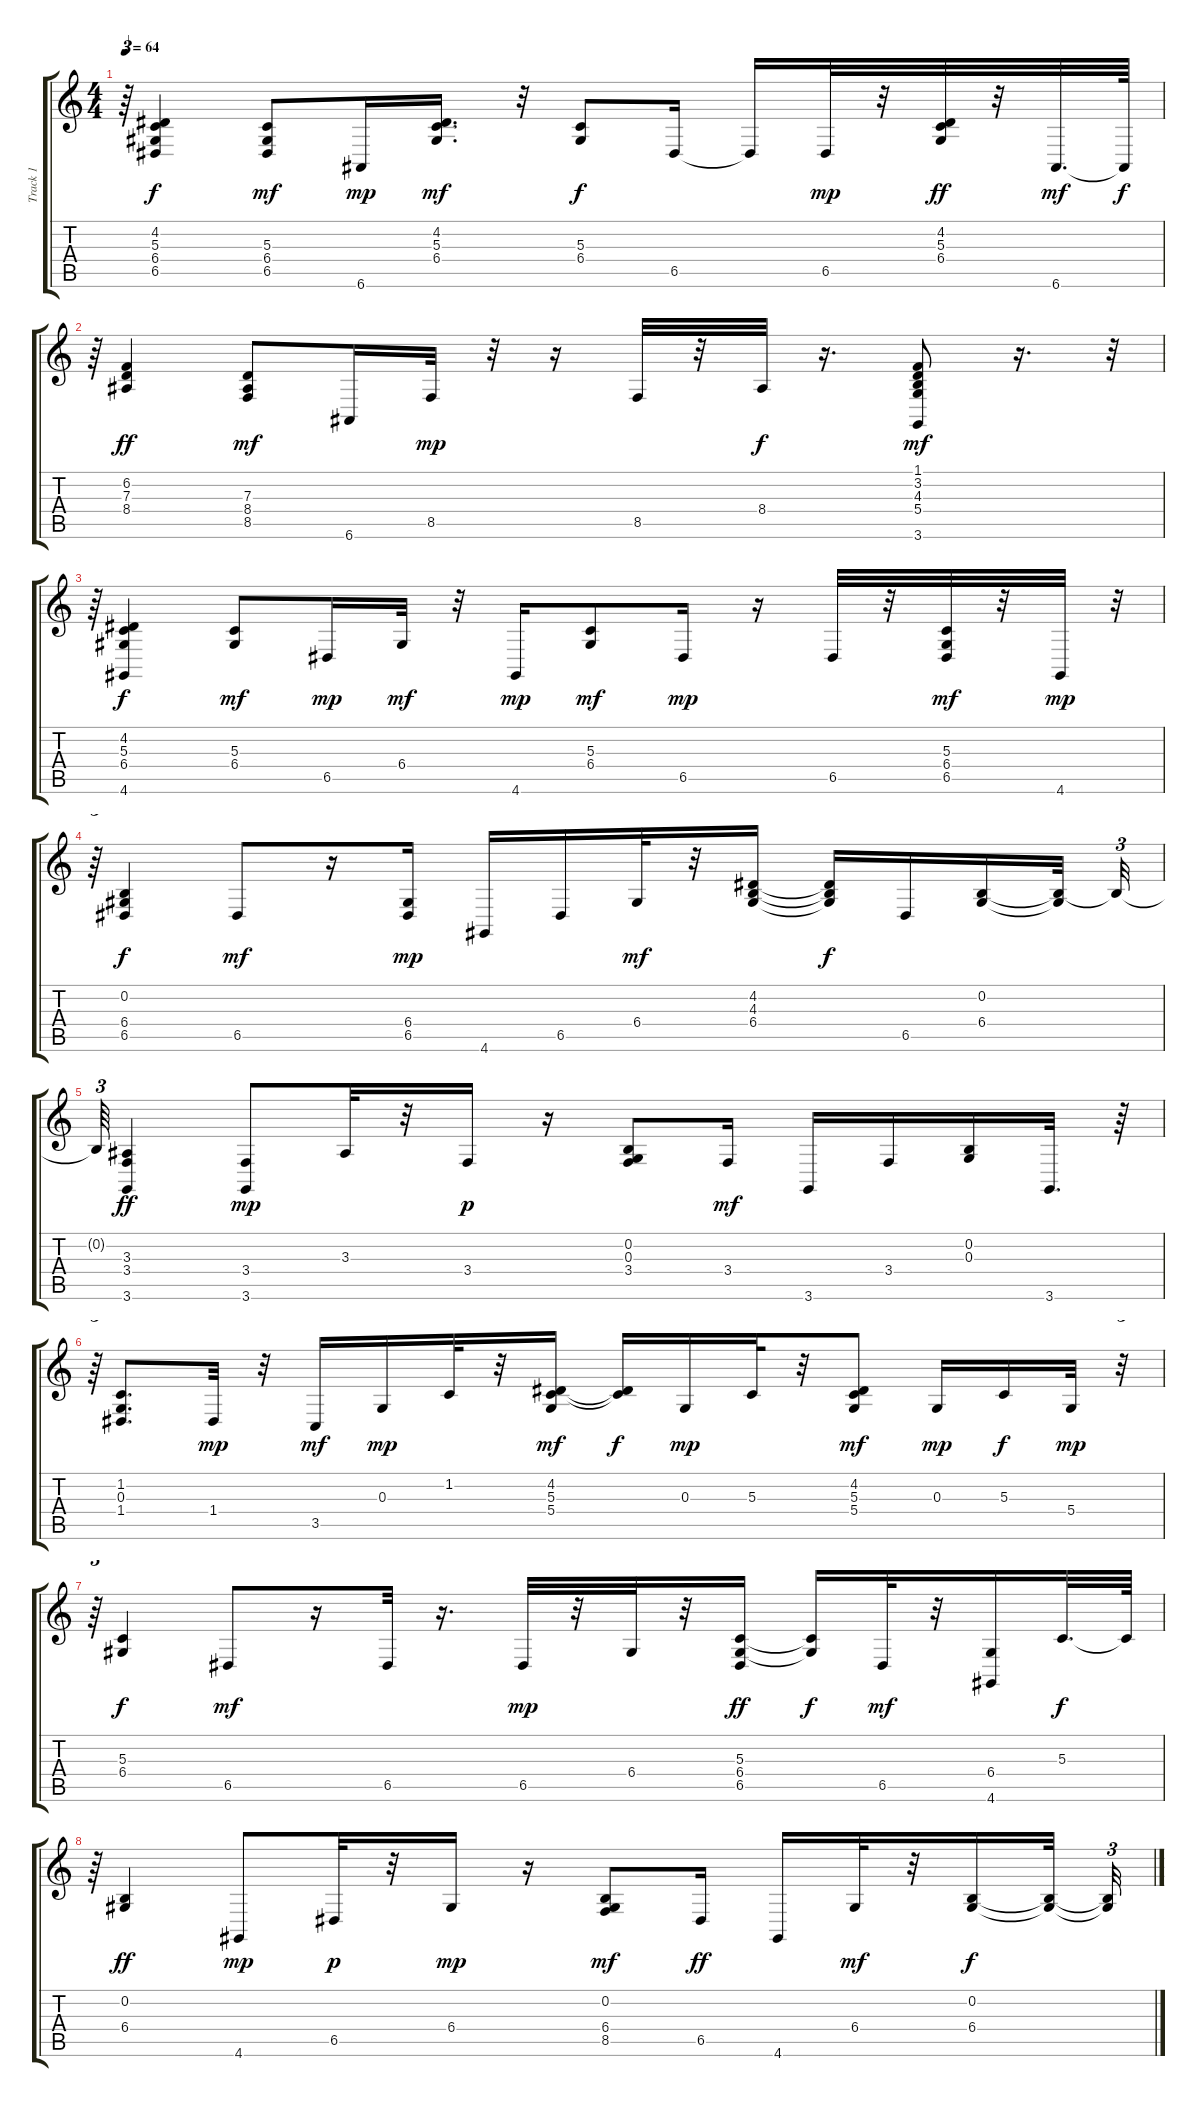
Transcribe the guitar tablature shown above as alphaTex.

\track ("Track 1" "Track 1") {instrument acousticgrandpiano}
\staff {score tabs}
\tuning (E4 B3 G3 D3 A2 E2) {hide}
\ts (4 4)
\tempo 64
\clef g2
\ks c
r.64{tu (3 2) dy p} (4.2 5.3 6.4 6.5).4{dy f} (5.3 6.4 6.5).8{dy mf} 6.6.16{dy mp} (4.2 5.3 6.4).16{d dy mf} r.32 (5.3 6.4).8{dy f} 6.5.16 6.5{t}.16 6.5.32{dy mp} r.32 (4.2 5.3 6.4).32{dy ff} r.32 6.6.32{d dy mf} 6.6{t}.64{dy f} |
r.64{tu (3 2)} (6.2 7.3 8.4).4{dy ff} (7.3 8.4 8.5).8{dy mf} 6.6.16 8.5.32{dy mp} r.32 r.16 8.5.32 r.32 8.4.32{dy f} r.16{d} (1.1 3.2 4.3 5.4 3.6).8{dy mf} r.16{d} r.32{tu (3 2)} |
r.64{tu (3 2)} (4.2 5.3 6.4 4.6).4{dy f} (5.3 6.4).8{dy mf} 6.5.16{dy mp} 6.4.32{dy mf} r.32 4.6.16{dy mp} (5.3 6.4).8{dy mf} 6.5.16{dy mp} r.16 6.5.32 r.32 (5.3 6.4 6.5).32{dy mf} r.32 4.6.32{dy mp} r.32{tu (3 2)} |
r.64{tu (3 2)} (0.2 6.4 6.5).4{dy f} 6.5.8{dy mf} r.16 (6.4 6.5).16{dy mp} 4.6.16 6.5.16 6.4.32{dy mf} r.32 (4.2 4.3 6.4).16 (4.2{t} 4.3{t} 6.4{t}).16{dy f} 6.5.16 (0.2 6.4).16 (0.2{t} 6.4{t}).32 0.2{t}.32{tu (3 2)} |
0.2{t}.64{tu (3 2)} (3.3 3.4 3.6).4{dy ff} (3.4 3.6).8{dy mp} 3.3.32 r.32 3.4.16{dy p} r.16 (0.2 0.3 3.4).8 3.4.16{dy mf} 3.6.16 3.4.16 (0.2 0.3).16 3.6.32{d} r.64 |
r.64{tu (3 2)} (1.2 0.3 1.4).8{d} 1.4.32{dy mp} r.32 3.5.16{dy mf} 0.3.16{dy mp} 1.2.32 r.32 (4.2 5.3 5.4).16{dy mf} (4.2{t} 5.3{t}).16{dy f} 0.3.16{dy mp} 5.3.32 r.32 (4.2 5.3 5.4).8{dy mf} 0.3.16{dy mp} 5.3.16{dy f} 5.4.32{dy mp} r.32{tu (3 2)} |
r.64{tu (3 2)} (5.3 6.4).4{dy f} 6.5.8{dy mf} r.16 6.5.32 r.16{d} 6.5.32{dy mp} r.32 6.4.32 r.32 (5.3 6.4 6.5).16{dy ff} (5.3{t} 6.4{t}).16{dy f} 6.5.32{dy mf} r.32 (6.4 4.6).16 5.3.32{d dy f} 5.3{t}.64 |
r.64{tu (3 2)} (0.2 6.4).4{dy ff} 4.6.8{dy mp} 6.5.32{dy p} r.32 6.4.16{dy mp} r.16 (0.2 6.4 8.5).8{dy mf} 6.5.16{dy ff} 4.6.16 6.4.32{dy mf} r.32 (0.2 6.4).16{dy f} (0.2{t} 6.4{t}).32 (0.2{t} 6.4{t}).32{tu (3 2)}
